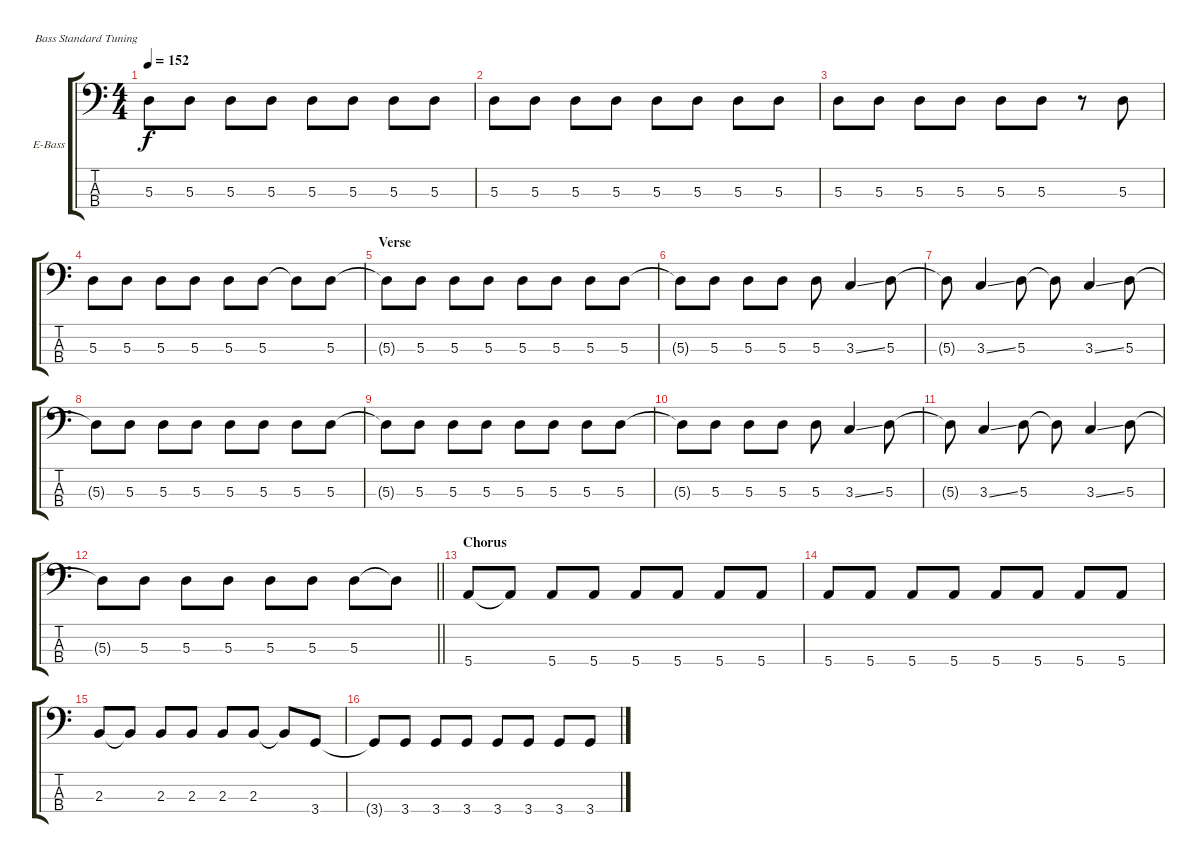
\bracketExtendMode groupsimilarinstruments
\firstSystemTrackNameOrientation horizontal
\otherSystemsTrackNameOrientation horizontal
\track ("Bass" "E-Bass") {instrument electricbasspick}
\staff {score tabs}
\tuning (G2 D2 A1 E1)
\ts (4 4)
\tempo 152
\clef f4
\ks c
5.3.8{dy f} 5.3.8 5.3.8 5.3.8 5.3.8 5.3.8 5.3.8 5.3.8 |
5.3.8 5.3.8 5.3.8 5.3.8 5.3.8 5.3.8 5.3.8 5.3.8 |
5.3.8 5.3.8 5.3.8 5.3.8 5.3.8 5.3.8 r.8 5.3.8 |
5.3.8 5.3.8 5.3.8 5.3.8 5.3.8 5.3.8 5.3{t}.8 5.3.8 |
\section ("" "Verse")
5.3{t}.8 5.3.8 5.3.8 5.3.8 5.3.8 5.3.8 5.3.8 5.3.8 |
5.3{t}.8 5.3.8 5.3.8 5.3.8 5.3.8 3.3{ss}.4 5.3.8 |
5.3{t}.8 3.3{ss}.4 5.3.8 5.3{t}.8 3.3{ss}.4 5.3.8 |
5.3{t}.8 5.3.8 5.3.8 5.3.8 5.3.8 5.3.8 5.3.8 5.3.8 |
5.3{t}.8 5.3.8 5.3.8 5.3.8 5.3.8 5.3.8 5.3.8 5.3.8 |
5.3{t}.8 5.3.8 5.3.8 5.3.8 5.3.8 3.3{ss}.4 5.3.8 |
5.3{t}.8 3.3{ss}.4 5.3.8 5.3{t}.8 3.3{ss}.4 5.3.8 |
\barLineRight lightlight
5.3{t}.8 5.3.8 5.3.8 5.3.8 5.3.8 5.3.8 5.3.8 5.3{t}.8 |
\section ("" "Chorus")
5.4.8 5.4{t}.8 5.4.8 5.4.8 5.4.8 5.4.8 5.4.8 5.4.8 |
5.4.8 5.4.8 5.4.8 5.4.8 5.4.8 5.4.8 5.4.8 5.4.8 |
2.3.8 2.3{t}.8 2.3.8 2.3.8 2.3.8 2.3.8 2.3{t}.8 3.4.8 |
3.4{t}.8 3.4.8 3.4.8 3.4.8 3.4.8 3.4.8 3.4.8 3.4.8
